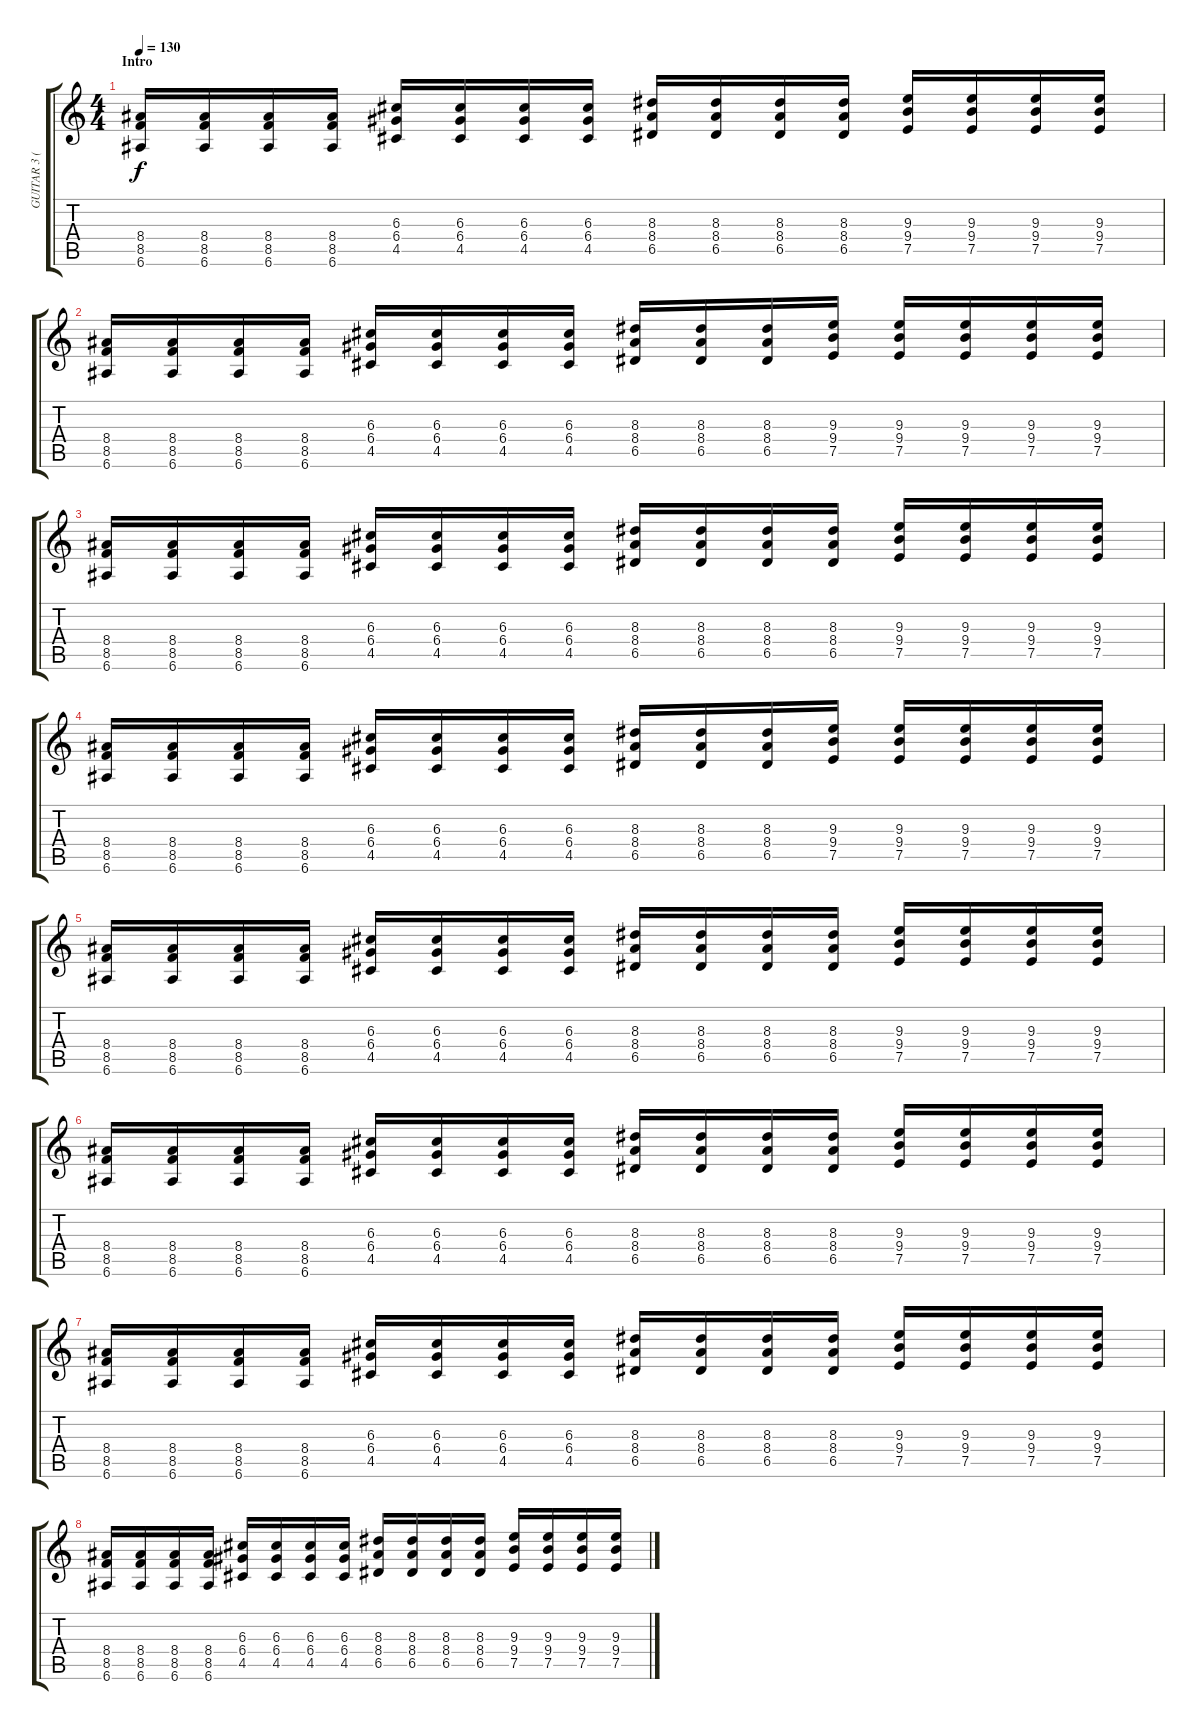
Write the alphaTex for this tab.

\track ("GUITAR 3 (Standard)" "GUITAR 3 (") {instrument overdrivenguitar}
\staff {score tabs}
\tuning (E4 B3 G3 D3 A2 E2) {hide}
\ts (4 4)
\section ("" "Intro")
\tempo 130
\clef g2
\ks c
(8.4 8.5 6.6).16{dy f instrument overdrivenguitar} (8.4 8.5 6.6).16 (8.4 8.5 6.6).16 (8.4 8.5 6.6).16 (6.3 6.4 4.5).16 (6.3 6.4 4.5).16 (6.3 6.4 4.5).16 (6.3 6.4 4.5).16 (8.3 8.4 6.5).16 (8.3 8.4 6.5).16 (8.3 8.4 6.5).16 (8.3 8.4 6.5).16 (9.3 9.4 7.5).16 (9.3 9.4 7.5).16 (9.3 9.4 7.5).16 (9.3 9.4 7.5).16 |
(8.4 8.5 6.6).16 (8.4 8.5 6.6).16 (8.4 8.5 6.6).16 (8.4 8.5 6.6).16 (6.3 6.4 4.5).16 (6.3 6.4 4.5).16 (6.3 6.4 4.5).16 (6.3 6.4 4.5).16 (8.3 8.4 6.5).16 (8.3 8.4 6.5).16 (8.3 8.4 6.5).16 (9.3 9.4 7.5).16 (9.3 9.4 7.5).16 (9.3 9.4 7.5).16 (9.3 9.4 7.5).16 (9.3 9.4 7.5).16 |
(8.4 8.5 6.6).16 (8.4 8.5 6.6).16 (8.4 8.5 6.6).16 (8.4 8.5 6.6).16 (6.3 6.4 4.5).16 (6.3 6.4 4.5).16 (6.3 6.4 4.5).16 (6.3 6.4 4.5).16 (8.3 8.4 6.5).16 (8.3 8.4 6.5).16 (8.3 8.4 6.5).16 (8.3 8.4 6.5).16 (9.3 9.4 7.5).16 (9.3 9.4 7.5).16 (9.3 9.4 7.5).16 (9.3 9.4 7.5).16 |
(8.4 8.5 6.6).16 (8.4 8.5 6.6).16 (8.4 8.5 6.6).16 (8.4 8.5 6.6).16 (6.3 6.4 4.5).16 (6.3 6.4 4.5).16 (6.3 6.4 4.5).16 (6.3 6.4 4.5).16 (8.3 8.4 6.5).16 (8.3 8.4 6.5).16 (8.3 8.4 6.5).16 (9.3 9.4 7.5).16 (9.3 9.4 7.5).16 (9.3 9.4 7.5).16 (9.3 9.4 7.5).16 (9.3 9.4 7.5).16 |
(8.4 8.5 6.6).16{volume 13} (8.4 8.5 6.6).16 (8.4 8.5 6.6).16 (8.4 8.5 6.6).16 (6.3 6.4 4.5).16 (6.3 6.4 4.5).16 (6.3 6.4 4.5).16 (6.3 6.4 4.5).16 (8.3 8.4 6.5).16 (8.3 8.4 6.5).16 (8.3 8.4 6.5).16 (8.3 8.4 6.5).16 (9.3 9.4 7.5).16 (9.3 9.4 7.5).16 (9.3 9.4 7.5).16 (9.3 9.4 7.5).16 |
(8.4 8.5 6.6).16 (8.4 8.5 6.6).16 (8.4 8.5 6.6).16 (8.4 8.5 6.6).16 (6.3 6.4 4.5).16 (6.3 6.4 4.5).16 (6.3 6.4 4.5).16 (6.3 6.4 4.5).16 (8.3 8.4 6.5).16 (8.3 8.4 6.5).16 (8.3 8.4 6.5).16 (8.3 8.4 6.5).16 (9.3 9.4 7.5).16 (9.3 9.4 7.5).16 (9.3 9.4 7.5).16 (9.3 9.4 7.5).16 |
(8.4 8.5 6.6).16 (8.4 8.5 6.6).16 (8.4 8.5 6.6).16 (8.4 8.5 6.6).16 (6.3 6.4 4.5).16 (6.3 6.4 4.5).16 (6.3 6.4 4.5).16 (6.3 6.4 4.5).16 (8.3 8.4 6.5).16 (8.3 8.4 6.5).16 (8.3 8.4 6.5).16 (8.3 8.4 6.5).16 (9.3 9.4 7.5).16 (9.3 9.4 7.5).16 (9.3 9.4 7.5).16 (9.3 9.4 7.5).16 |
(8.4 8.5 6.6).16 (8.4 8.5 6.6).16 (8.4 8.5 6.6).16 (8.4 8.5 6.6).16 (6.3 6.4 4.5).16 (6.3 6.4 4.5).16 (6.3 6.4 4.5).16 (6.3 6.4 4.5).16 (8.3 8.4 6.5).16 (8.3 8.4 6.5).16 (8.3 8.4 6.5).16 (8.3 8.4 6.5).16 (9.3 9.4 7.5).16 (9.3 9.4 7.5).16 (9.3 9.4 7.5).16 (9.3 9.4 7.5).16
